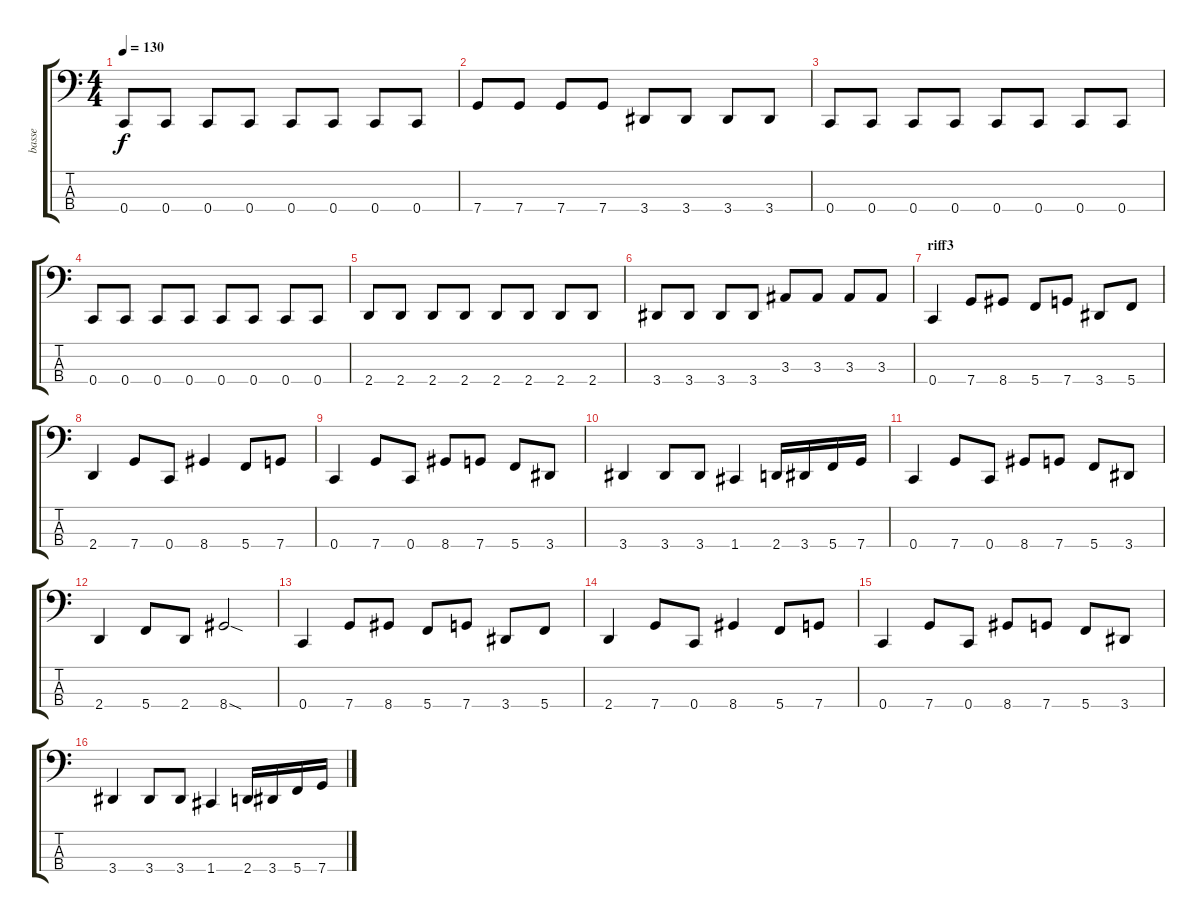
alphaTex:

\track ("basse" "basse") {instrument electricbasspick}
\staff {score tabs}
\tuning (F2 C2 G1 C1) {hide}
\ts (4 4)
\tempo 130
\clef f4
\ks c
0.4.8{dy f} 0.4.8 0.4.8 0.4.8 0.4.8 0.4.8 0.4.8 0.4.8 |
7.4.8 7.4.8 7.4.8 7.4.8 3.4.8 3.4.8 3.4.8 3.4.8 |
0.4.8 0.4.8 0.4.8 0.4.8 0.4.8 0.4.8 0.4.8 0.4.8 |
0.4.8 0.4.8 0.4.8 0.4.8 0.4.8 0.4.8 0.4.8 0.4.8 |
2.4.8 2.4.8 2.4.8 2.4.8 2.4.8 2.4.8 2.4.8 2.4.8 |
3.4.8 3.4.8 3.4.8 3.4.8 3.3.8 3.3.8 3.3.8 3.3.8 |
\section ("" "riff3")
0.4.4 7.4.8 8.4.8 5.4.8 7.4.8 3.4.8 5.4.8 |
2.4.4 7.4.8 0.4.8 8.4.4 5.4.8 7.4.8 |
0.4.4 7.4.8 0.4.8 8.4.8 7.4.8 5.4.8 3.4.8 |
3.4.4 3.4.8 3.4.8 1.4.4 2.4.16 3.4.16 5.4.16 7.4.16 |
0.4.4 7.4.8 0.4.8 8.4.8 7.4.8 5.4.8 3.4.8 |
2.4.4 5.4.8 2.4.8 8.4{sod}.2 |
0.4.4 7.4.8 8.4.8 5.4.8 7.4.8 3.4.8 5.4.8 |
2.4.4 7.4.8 0.4.8 8.4.4 5.4.8 7.4.8 |
0.4.4 7.4.8 0.4.8 8.4.8 7.4.8 5.4.8 3.4.8 |
3.4.4 3.4.8 3.4.8 1.4.4 2.4.16 3.4.16 5.4.16 7.4.16
